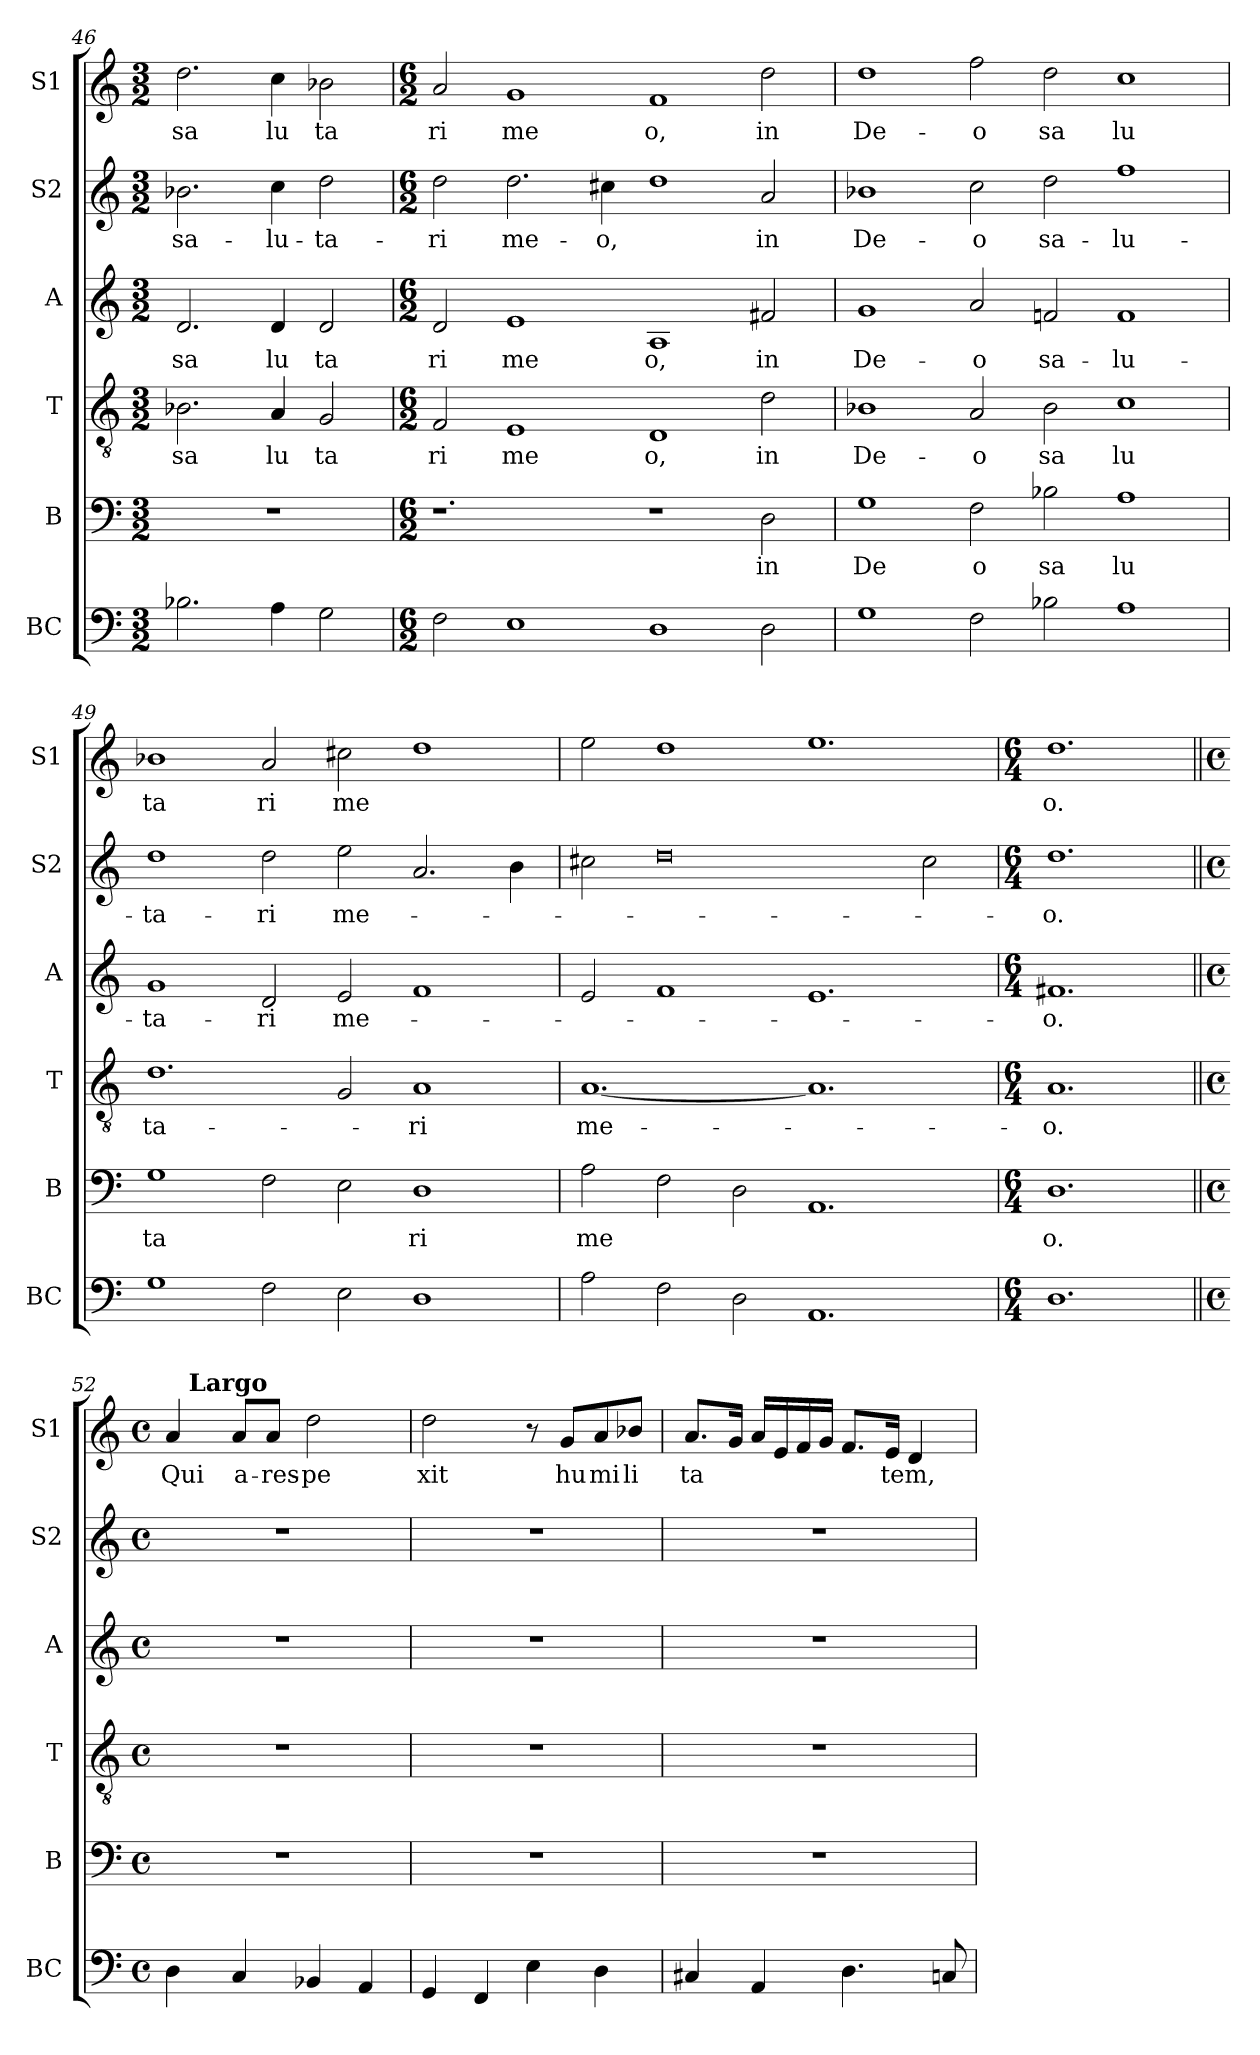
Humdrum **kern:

**kern	**kern	**text	**kern	**text	**kern	**text	**kern	**text	**kern	**text
*part6	*part5	*part5	*part4	*part4	*part3	*part3	*part2	*part2	*part1	*part1
*staff6	*staff5	*staff5	*staff4	*staff4	*staff3	*staff3	*staff2	*staff2	*staff1	*staff1
*I"BC	*I"B	*	*I"T	*	*I"A	*	*I"S2	*	*I"S1	*
*I'BC	*I'B	*	*I'T	*	*I'A	*	*I'S2	*	*I'S1	*
*clefF4	*clefF4	*	*clefGv2	*	*clefG2	*	*clefG2	*	*clefG2	*
*k[]	*k[]	*	*k[]	*	*k[]	*	*k[]	*	*k[]	*
*M3/2	*M3/2	*	*M3/2	*	*M3/2	*	*M3/2	*	*M3/2	*
=46	=46	=46	=46	=46	=46	=46	=46	=46	=46	=46
!	!	!	!	!LO:LY:b	!	!LO:LY:b	!	!LO:LY:b	!	!LO:LY:b
2.B-X\	1.r	.	2.B-X\	sa	2.d/	sa	2.b-X\	sa-	2.dd\	sa
!	!	!	!	!LO:LY:b	!	!LO:LY:b	!	!LO:LY:b	!	!LO:LY:b
4A\	.	.	4A/	lu	4d/	lu	4cc\	-lu-	4cc\	lu
!	!	!	!	!LO:LY:b	!	!LO:LY:b	!	!LO:LY:b	!	!LO:LY:b
2G\	.	.	2G/	ta	2d/	ta	2dd\	-ta-	2b-X\	ta
=47	=47	=47	=47	=47	=47	=47	=47	=47	=47	=47
*M6/2	*M6/2	*	*M6/2	*	*M6/2	*	*M6/2	*	*M6/2	*
!	!	!	!	!LO:LY:b	!	!LO:LY:b	!	!LO:LY:b	!	!LO:LY:b
2F\	1.r	.	2F/	ri	2d/	ri	2dd\	-ri	2a/	ri
!	!	!	!	!LO:LY:b	!	!LO:LY:b	!	!LO:LY:b	!	!LO:LY:b
1E	.	.	1E	me	1e	me	2.dd\	me-	1g	me
!	!	!	!	!	!	!	!	!LO:LY:b	!	!
.	.	.	.	.	.	.	4cc#X\	-o,	.	.
!	!	!	!	!LO:LY:b	!	!LO:LY:b	!	!	!	!LO:LY:b
1D	1r	.	1D	o,	1A	o,	1dd	.	1f	o,
!	!	!LO:LY:b	!	!LO:LY:b	!	!LO:LY:b	!	!LO:LY:b	!	!LO:LY:b
2D\	2D\	in	2d\	in	2f#X/	in	2a/	in	2dd\	in
=48	=48	=48	=48	=48	=48	=48	=48	=48	=48	=48
!	!	!LO:LY:b	!	!LO:LY:b	!	!LO:LY:b	!	!LO:LY:b	!	!LO:LY:b
1G	1G	De	1B-X	De-	1g	De-	1b-X	De-	1dd	De-
!	!	!LO:LY:b	!	!LO:LY:b	!	!LO:LY:b	!	!LO:LY:b	!	!LO:LY:b
2F\	2F\	o	2A/	o	2a/	o	2cc\	-o	2ff\	o
!	!	!LO:LY:b	!	!LO:LY:b	!	!LO:LY:b	!	!LO:LY:b	!	!LO:LY:b
2B-X\	2B-X\	sa	2B-\	sa	2fni/	sa-	2dd\	sa-	2dd\	sa
!	!	!LO:LY:b	!	!LO:LY:b	!	!LO:LY:b	!	!LO:LY:b	!	!LO:LY:b
1A	1A	lu	1c	lu	1f	-lu-	1ff	-lu-	1cc	lu
=49	=49	=49	=49	=49	=49	=49	=49	=49	=49	=49
!	!	!LO:LY:b	!	!LO:LY:b	!	!LO:LY:b	!	!LO:LY:b	!	!LO:LY:b
1G	1G	ta	1.d	-ta-	1g	-ta-	1dd	-ta-	1b-X	ta
!	!	!	!	!	!	!LO:LY:b	!	!LO:LY:b	!	!LO:LY:b
2F\	2F\	.	.	.	2d/	ri	2dd\	-ri	2a/	ri
!	!	!	!	!	!	!LO:LY:b	!	!LO:LY:b	!	!LO:LY:b
2E\	2E\	.	2G/	.	2e/	me-	2ee\	me-	2cc#X\	me
!	!	!LO:LY:b	!	!LO:LY:b	!	!	!	!	!	!
1D	1D	ri	1A	ri	1f	.	2.a/	.	1dd	.
.	.	.	.	.	.	.	4b\	.	.	.
=50	=50	=50	=50	=50	=50	=50	=50	=50	=50	=50
!	!	!LO:LY:b	!	!LO:LY:b	!	!	!	!	!	!
2A\	2A\	me	[1.A	me-	2e/	.	2cc#X\	.	2ee\	.
2F\	2F\	.	.	.	1f	.	0dd	.	1dd	.
2D\	2D\	.	.	.	.	.	.	.	.	.
1.AA	1.AA	.	1.A]	.	1.e	.	.	.	1.ee	.
.	.	.	.	.	.	.	2cc#\	.	.	.
!!LO:LB:g=z
=51	=51	=51	=51	=51	=51	=51	=51	=51	=51	=51
*M6/4	*M6/4	*	*M6/4	*	*M6/4	*	*M6/4	*	*M6/4	*
!	!	!LO:LY:b	!	!LO:LY:b	!	!LO:LY:b	!	!LO:LY:b	!	!LO:LY:b
1.D	1.D	o.	1.A	o.	1.f#X	o.	1.dd	-o.	1.dd	o.
=52||	=52||	=52||	=52||	=52||	=52||	=52||	=52||	=52||	=52||	=52||
*M4/4	*M4/4	*	*M4/4	*	*M4/4	*	*M4/4	*	*M4/4	*
*met(c)	*met(c)	*	*met(c)	*	*met(c)	*	*met(c)	*	*met(c)	*
!	!	!	!	!	!	!	!	!	!	!LO:LY:b
*	*	*	*	*	*	*	*	*	*^	*
4D\	1r	.	1r	.	1r	.	1r	.	4a/	16ryy	Qui
*	*	*	*	*	*	*	*	*	*MM50	*	*
!	!	!	!	!	!	!	!	!	!	!LO:TX:a:B:t=Largo	!
.	.	.	.	.	.	.	.	.	.	2...ryy	.
!	!	!	!	!	!	!	!	!	!	!	!LO:LY:b
4C/	.	.	.	.	.	.	.	.	8a/L	.	a-
!	!	!	!	!	!	!	!	!	!	!	!LO:LY:b
.	.	.	.	.	.	.	.	.	8a/J	.	-res-
!	!	!	!	!	!	!	!	!	!	!	!LO:LY:b
4BB-X/	.	.	.	.	.	.	.	.	2dd\	.	pe
4AA/	.	.	.	.	.	.	.	.	.	.	.
=53	=53	=53	=53	=53	=53	=53	=53	=53	=53	=53	=53
!	!	!	!	!	!	!	!	!	!	!	!LO:LY:b
*	*	*	*	*	*	*	*	*	*v	*v	*
4GG/	1r	.	1r	.	1r	.	1r	.	2dd\	xit
4FF/	.	.	.	.	.	.	.	.	.	.
4E\	.	.	.	.	.	.	.	.	8r	.
!	!	!	!	!	!	!	!	!	!	!LO:LY:b
.	.	.	.	.	.	.	.	.	8g/L	hu
!	!	!	!	!	!	!	!	!	!	!LO:LY:b
4D\	.	.	.	.	.	.	.	.	8a/	mi
!	!	!	!	!	!	!	!	!	!	!LO:LY:b
.	.	.	.	.	.	.	.	.	8b-X/J	li
=54	=54	=54	=54	=54	=54	=54	=54	=54	=54	=54
!	!	!	!	!	!	!	!	!	!	!LO:LY:b
4C#X/	1r	.	1r	.	1r	.	1r	.	8.a/L	ta
.	.	.	.	.	.	.	.	.	16g/Jk	.
4AA/	.	.	.	.	.	.	.	.	16a/LL	.
.	.	.	.	.	.	.	.	.	16e/	.
.	.	.	.	.	.	.	.	.	16f/	.
.	.	.	.	.	.	.	.	.	16g/JJ	.
4.D\	.	.	.	.	.	.	.	.	8.f/L	.
!	!	!	!	!	!	!	!	!	!	!LO:LY:b
.	.	.	.	.	.	.	.	.	16e/Jk	tem,
.	.	.	.	.	.	.	.	.	4d/	.
8Cni/	.	.	.	.	.	.	.	.	.	.
=	=	=	=	=	=	=	=	=	=	=
*-	*-	*-	*-	*-	*-	*-	*-	*-	*-	*-
